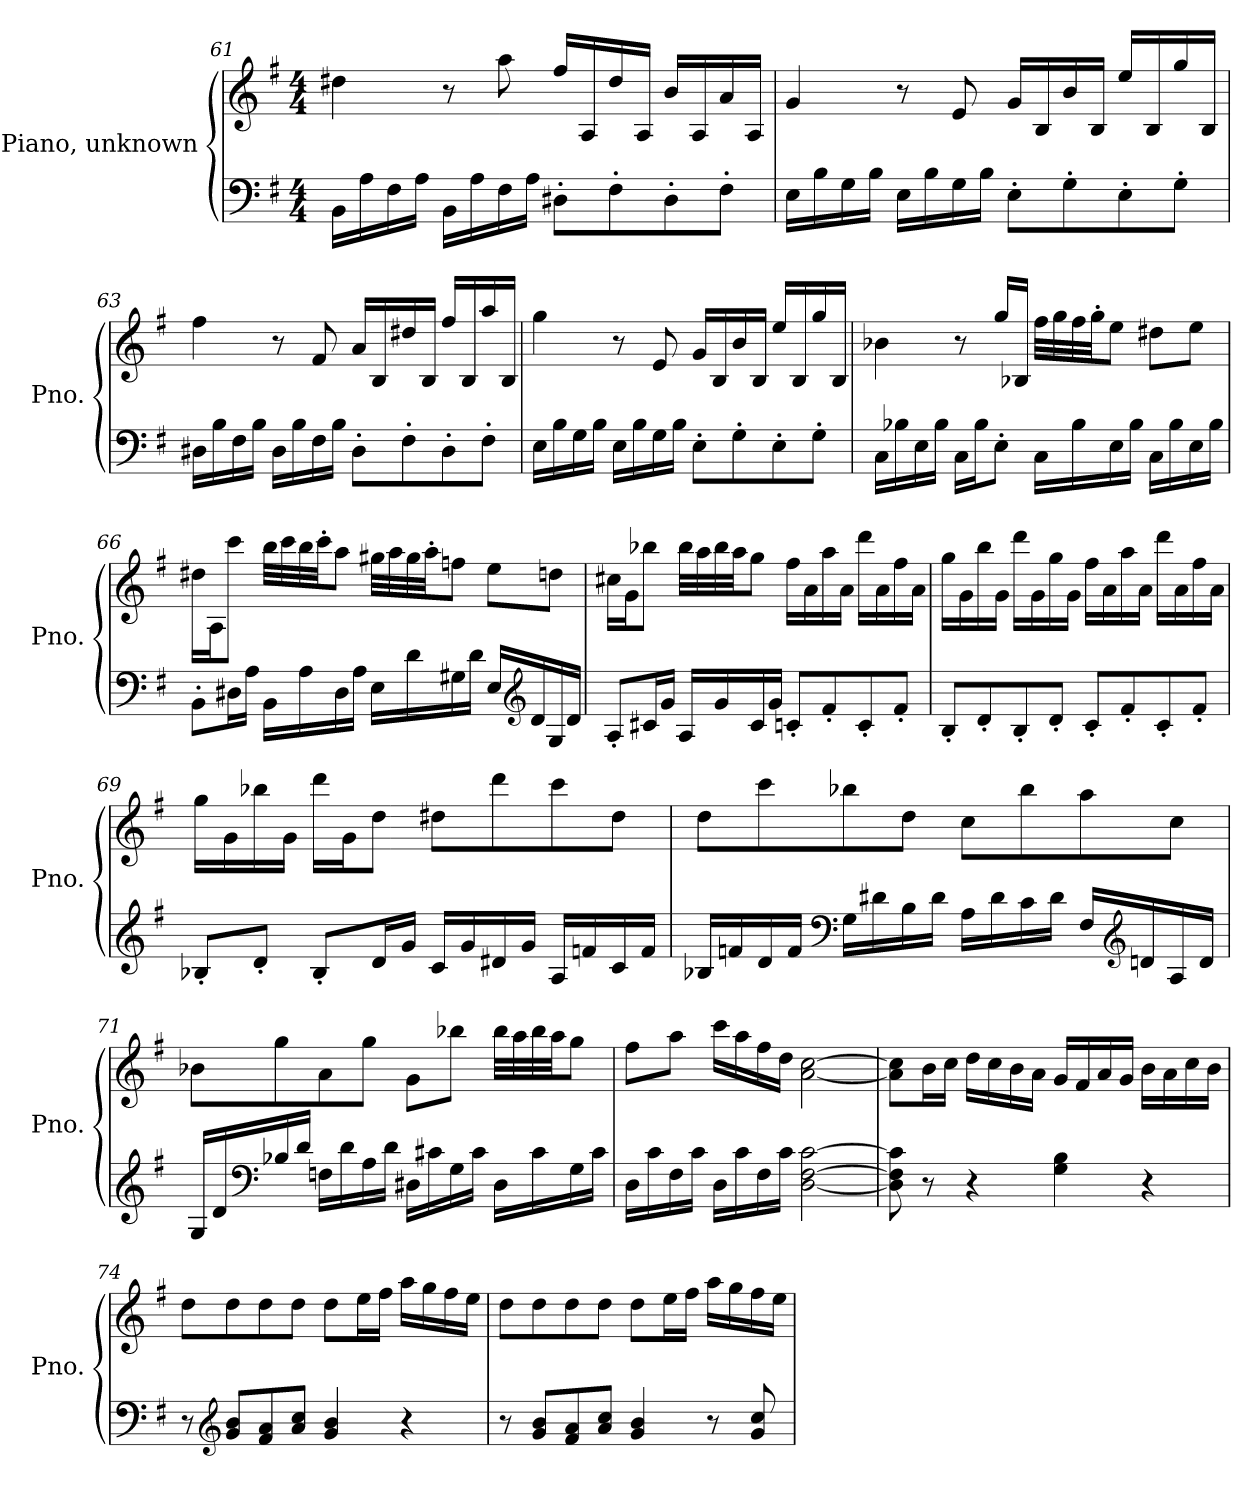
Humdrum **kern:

**kern	**kern
*part1	*part1
*staff2	*staff1
*I"Piano, unknown	*
*I'Pno.	*
*clefF4	*clefG2
*k[f#]	*k[f#]
*M4/4	*M4/4
=61	=61
16BB\LL	4dd#X\
16A\	.
16F#\	.
16A\JJ	.
16BB\LL	8r
16A\	.
16F#\	8aa\
16A\JJ	.
8D#X'\L	16ff#/LL
.	16A/
8F#'\	16dd#/
.	16A/JJ
8D#'\	16b/LL
.	16A/
8F#'\J	16a/
.	16A/JJ
!!LO:LB:g=z
=62	=62
16E\LL	4g/
16B\	.
16G\	.
16B\JJ	.
16E\LL	8r
16B\	.
16G\	8e/
16B\JJ	.
8E'\L	16g/LL
.	16B/
8G'\	16b/
.	16B/JJ
8E'\	16ee/LL
.	16B/
8G'\J	16gg/
.	16B/JJ
=63	=63
16D#X\LL	4ff#\
16B\	.
16F#\	.
16B\JJ	.
16D#\LL	8r
16B\	.
16F#\	8f#/
16B\JJ	.
8D#'\L	16a/LL
.	16B/
8F#'\	16dd#X/
.	16B/JJ
8D#'\	16ff#/LL
.	16B/
8F#'\J	16aa/
.	16B/JJ
!!LO:LB:g=z
=64	=64
16E\LL	4gg\
16B\	.
16G\	.
16B\JJ	.
16E\LL	8r
16B\	.
16G\	8e/
16B\JJ	.
8E'\L	16g/LL
.	16B/
8G'\	16b/
.	16B/JJ
8E'\	16ee/LL
.	16B/
8G'\J	16gg/
.	16B/JJ
=65	=65
16C\LL	4b-X\
16B-X\	.
16E\	.
16B-\JJ	.
16C\LL	8r
16B-\J	.
8E'\J	16gg/LL
.	16B-X/JJ
16C\LL	32ff#\LLL
.	32gg\
16B-\	32ff#\
.	32gg'\JJ
16E\	8ee\J
16B-\JJ	.
16C\LL	8dd#X\L
16B-\	.
16E\	8ee\J
16B-\JJ	.
!!LO:LB:g=z
=66	=66
8BB'\L	16dd#X\LL
.	16A\J
16D#X\L	8ccc\J
16A\JJ	.
16BB\LL	32bb\LLL
.	32ccc\
16A\	32bb\
.	32ccc'\JJ
16D#\	8aa\J
16A\JJ	.
16E\LL	32gg#X\LLL
.	32aa\
16d\	32gg#\
.	32aa'\JJ
16G#X\	8ffn\J
16d\JJ	.
16E/LL	8ee\L
*clefG2	*
16d/	.
16G#/	8ddn\J
16d/JJ	.
=67	=67
8A'/L	16cc#X\LL
.	16g\J
16c#X/L	8bb-X\J
16g/JJ	.
16A/LL	32bb-\LLL
.	32aa\
16g/	32bb-\
.	32aa\JJ
16c#/	8gg\J
16g/JJ	.
8cn'/L	16ff#\LL
.	16a\
8f#'/	16aa\
.	16a\JJ
8c'/	16ddd\LL
.	16a\
8f#'/J	16ff#\
.	16a\JJ
!!LO:LB:g=z
=68	=68
8B'/L	16gg\LL
.	16g\
8d'/	16bb\
.	16g\JJ
8B'/	16ddd\LL
.	16g\
8d'/J	16gg\
.	16g\JJ
8c'/L	16ff#\LL
.	16a\
8f#'/	16aa\
.	16a\JJ
8c'/	16ddd\LL
.	16a\
8f#'/J	16ff#\
.	16a\JJ
=69	=69
8B-X'/L	16gg\LL
.	16g\
8d'/J	16bb-X\
.	16g\JJ
8B-'/L	16ddd\LL
.	16g\J
16d/L	8dd\J
16g/JJ	.
16c/LL	8dd#X\L
16g/	.
16d#X/	8ddd\
16g/JJ	.
16A/LL	8ccc\
16fn/	.
16c/	8dd#\J
16f/JJ	.
!!LO:PB:g=z
=70	=70
16B-X/LL	8dd\L
16fn/	.
16d/	8ccc\
16f/JJ	.
*clefF4	*
16G\LL	8bb-X\
16d#X\	.
16B-\	8dd\J
16d#\JJ	.
16A\LL	8cc\L
16d#\	.
16c\	8bb-\
16d#\JJ	.
16F#/LL	8aa\
*clefG2	*
16dn/	.
16A/	8cc\J
16d/JJ	.
!!LO:LB:g=z
=71	=71
16G/LL	8b-X\L
16d/	.
*clefF4	*
16B-X/	8gg\
16d/JJ	.
16Fn\LL	8a\
16d\	.
16A\	8gg\J
16d\JJ	.
16D#X\LL	8g\L
16c#X\	.
16G\	8bb-X\J
16c#\JJ	.
16D#\LL	32bb-\LLL
.	32aa\
16c#\	32bb-\
.	32aa\JJ
16G\	8gg\J
16c#\JJ	.
=72	=72
16D\LL	8ff#\L
16c\	.
16F#\	8aa\J
16c\JJ	.
16D\LL	16ccc\LL
16c\	16aa\
16F#\	16ff#\
16c\JJ	16dd\JJ
[2D\ [2F#\ [2c\	[2a\ [2cc\
!!LO:LB:g=z
=73	=73
8D\] 8F#\] 8c\]	8a\] 8cc\]L
8r	16b\L
.	16cc\JJ
4r	16dd\LL
.	16cc\
.	16b\
.	16a\JJ
4G\ 4B\	16g/LL
.	16f#/
.	16a/
.	16g/JJ
4r	16b\LL
.	16a\
.	16cc\
.	16b\JJ
=74	=74
8r	8dd\L
*clefG2	*
8g/ 8b/L	8dd\
8f#/ 8a/	8dd\
8a/ 8cc/J	8dd\J
4g/ 4b/	8dd\L
.	16ee\L
.	16ff#\JJ
4r	16aa\LL
.	16gg\
.	16ff#\
.	16ee\JJ
=75	=75
8r	8dd\L
8g/ 8b/L	8dd\
8f#/ 8a/	8dd\
8a/ 8cc/J	8dd\J
4g/ 4b/	8dd\L
.	16ee\L
.	16ff#\JJ
8r	16aa\LL
.	16gg\
8g/ 8cc/	16ff#\
.	16ee\JJ
=	=
*-	*-
